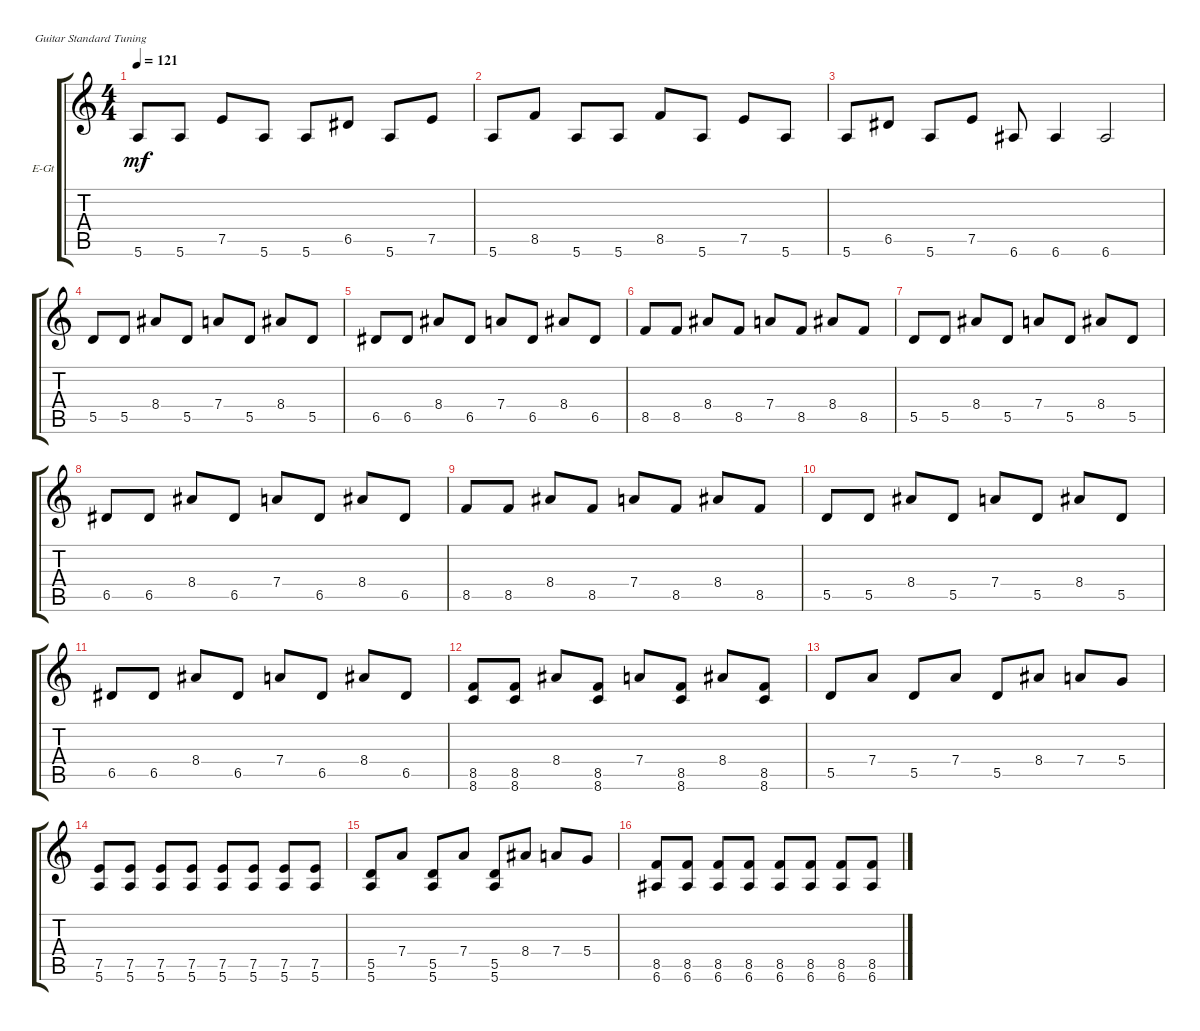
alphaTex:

\defaultSystemsLayout 4
\bracketExtendMode groupsimilarinstruments
\firstSystemTrackNameOrientation horizontal
\otherSystemsTrackNameOrientation horizontal
\track ("DD" "E-Gt") {instrument distortionguitar}
\staff {score tabs}
\tuning (E4 B3 G3 D3 A2 E2)
\ts (4 4)
\tempo 121
\clef g2
\ks c
5.6.8{dy mf} 5.6.8 7.5.8 5.6.8 5.6.8 6.5.8 5.6.8 7.5.8 |
5.6.8 8.5.8 5.6.8 5.6.8 8.5.8 5.6.8 7.5.8 5.6.8 |
5.6.8 6.5.8 5.6.8 7.5.8 6.6.8 6.6.4 6.6.2 |
5.5.8 5.5.8 8.4.8 5.5.8 7.4.8 5.5.8 8.4.8 5.5.8 |
6.5.8 6.5.8 8.4.8 6.5.8 7.4.8 6.5.8 8.4.8 6.5.8 |
8.5.8 8.5.8 8.4.8 8.5.8 7.4.8 8.5.8 8.4.8 8.5.8 |
5.5.8 5.5.8 8.4.8 5.5.8 7.4.8 5.5.8 8.4.8 5.5.8 |
6.5.8 6.5.8 8.4.8 6.5.8 7.4.8 6.5.8 8.4.8 6.5.8 |
8.5.8 8.5.8 8.4.8 8.5.8 7.4.8 8.5.8 8.4.8 8.5.8 |
5.5.8 5.5.8 8.4.8 5.5.8 7.4.8 5.5.8 8.4.8 5.5.8 |
6.5.8 6.5.8 8.4.8 6.5.8 7.4.8 6.5.8 8.4.8 6.5.8 |
(8.5 8.6).8 (8.5 8.6).8 8.4.8 (8.5 8.6).8 7.4.8 (8.5 8.6).8 8.4.8 (8.5 8.6).8 |
5.5.8 7.4.8 5.5.8 7.4.8 5.5.8 8.4.8 7.4.8 5.4.8 |
(5.6 7.5).8 (5.6 7.5).8 (5.6 7.5).8 (5.6 7.5).8 (5.6 7.5).8 (5.6 7.5).8 (5.6 7.5).8 (5.6 7.5).8 |
(5.5 5.6).8 7.4.8 (5.5 5.6).8 7.4.8 (5.5 5.6).8 8.4.8 7.4.8 5.4.8 |
(6.6 8.5).8 (6.6 8.5).8 (6.6 8.5).8 (6.6 8.5).8 (6.6 8.5).8 (6.6 8.5).8 (6.6 8.5).8 (6.6 8.5).8
